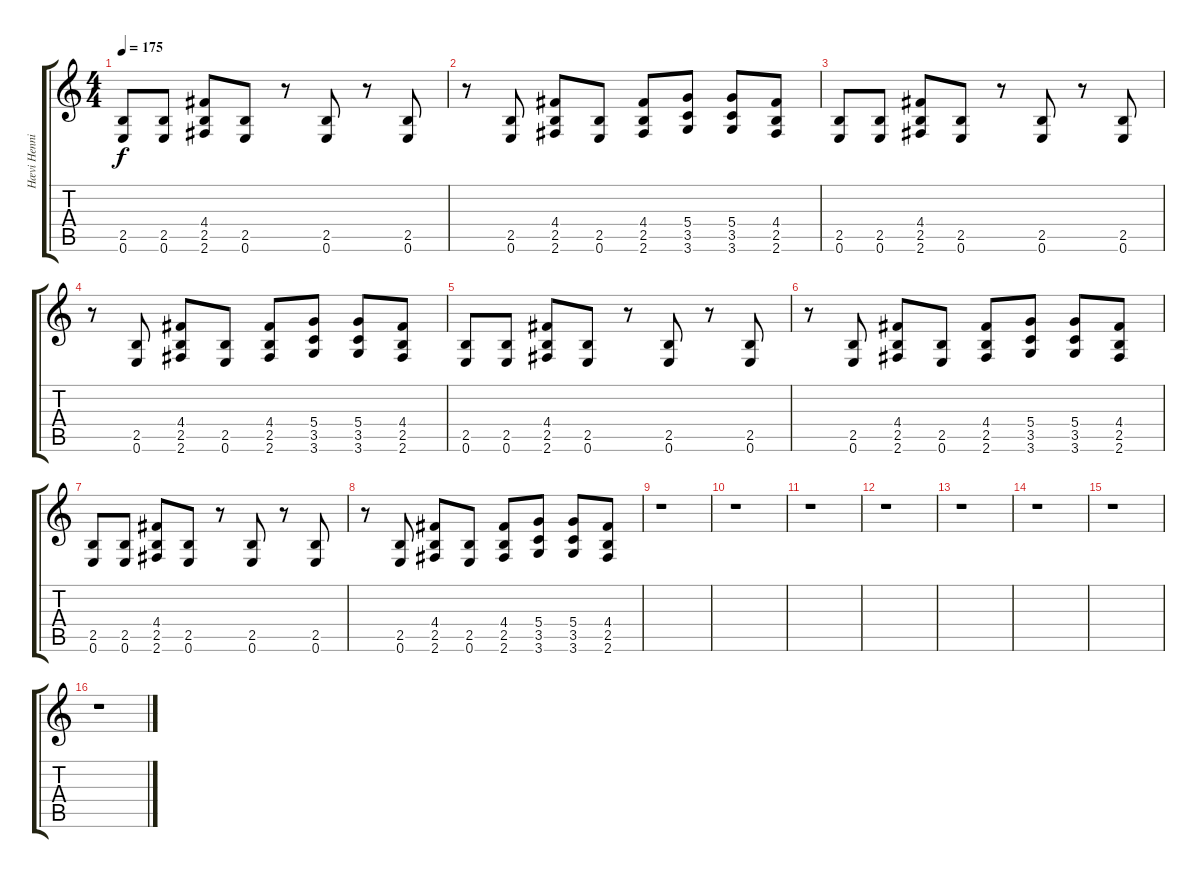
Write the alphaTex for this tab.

\track ("Hævi Henning" "Hævi Henni") {instrument distortionguitar}
\staff {score tabs}
\tuning (E4 B3 G3 D3 A2 E2) {hide}
\ts (4 4)
\tempo 175
\clef g2
\ks c
(2.5 0.6).8{dy f} (2.5 0.6).8 (4.4 2.5 2.6).8 (2.5 0.6).8 r.8 (2.5 0.6).8 r.8 (2.5 0.6).8 |
r.8 (2.5 0.6).8 (4.4 2.5 2.6).8 (2.5 0.6).8 (4.4 2.5 2.6).8 (5.4 3.5 3.6).8 (5.4 3.5 3.6).8 (4.4 2.5 2.6).8 |
(2.5 0.6).8 (2.5 0.6).8 (4.4 2.5 2.6).8 (2.5 0.6).8 r.8 (2.5 0.6).8 r.8 (2.5 0.6).8 |
r.8 (2.5 0.6).8 (4.4 2.5 2.6).8 (2.5 0.6).8 (4.4 2.5 2.6).8 (5.4 3.5 3.6).8 (5.4 3.5 3.6).8 (4.4 2.5 2.6).8 |
(2.5 0.6).8 (2.5 0.6).8 (4.4 2.5 2.6).8 (2.5 0.6).8 r.8 (2.5 0.6).8 r.8 (2.5 0.6).8 |
r.8 (2.5 0.6).8 (4.4 2.5 2.6).8 (2.5 0.6).8 (4.4 2.5 2.6).8 (5.4 3.5 3.6).8 (5.4 3.5 3.6).8 (4.4 2.5 2.6).8 |
(2.5 0.6).8 (2.5 0.6).8 (4.4 2.5 2.6).8 (2.5 0.6).8 r.8 (2.5 0.6).8 r.8 (2.5 0.6).8 |
r.8 (2.5 0.6).8 (4.4 2.5 2.6).8 (2.5 0.6).8 (4.4 2.5 2.6).8 (5.4 3.5 3.6).8 (5.4 3.5 3.6).8 (4.4 2.5 2.6).8 |
r.1 |
r.1 |
r.1 |
r.1 |
r.1 |
r.1 |
r.1 |
r.1
